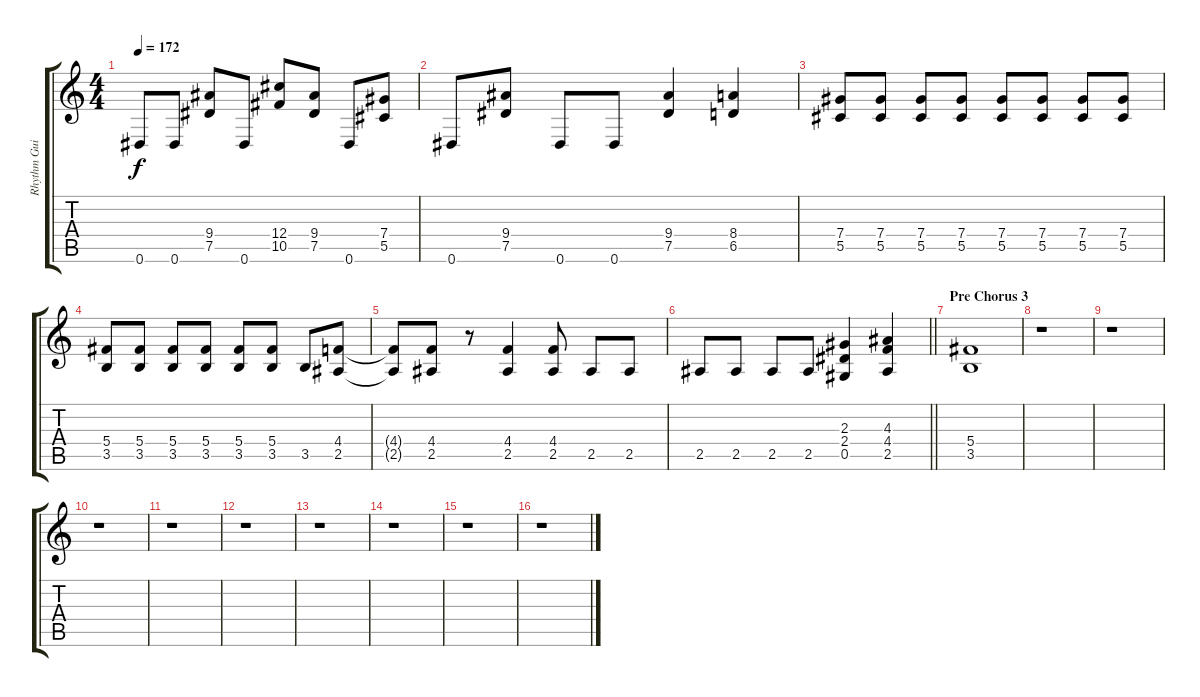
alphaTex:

\track ("Rhythm Guitar 2: Pata " "Rhythm Gui") {instrument distortionguitar}
\staff {score tabs}
\tuning (Eb4 Bb3 Gb3 Db3 Ab2 Eb2) {hide}
\ts (4 4)
\tempo 172
\clef g2
\ks c
0.6.8{dy f} 0.6.8 (9.4 7.5).8 0.6.8 (12.4 10.5).8 (9.4 7.5).8 0.6.8 (7.4 5.5).8 |
0.6.8 (9.4 7.5).8 0.6.8 0.6.8 (9.4 7.5).4 (8.4 6.5).4 |
(7.4 5.5).8 (7.4 5.5).8 (7.4 5.5).8 (7.4 5.5).8 (7.4 5.5).8 (7.4 5.5).8 (7.4 5.5).8 (7.4 5.5).8 |
(5.4 3.5).8 (5.4 3.5).8 (5.4 3.5).8 (5.4 3.5).8 (5.4 3.5).8 (5.4 3.5).8 3.5.8 (4.4 2.5).8 |
(4.4{t} 2.5{t}).8 (4.4 2.5).8 r.8 (4.4 2.5).4 (4.4 2.5).8 2.5.8 2.5.8 |
\barLineRight lightlight
2.5.8 2.5.8 2.5.8 2.5.8 (2.3 2.4 0.5).4 (4.3 4.4 2.5).4 |
\section ("" "Pre Chorus 3")
(5.4 3.5).1{volume 0} |
r.1 |
r.1 |
r.1 |
r.1 |
r.1 |
r.1 |
r.1 |
r.1 |
r.1
